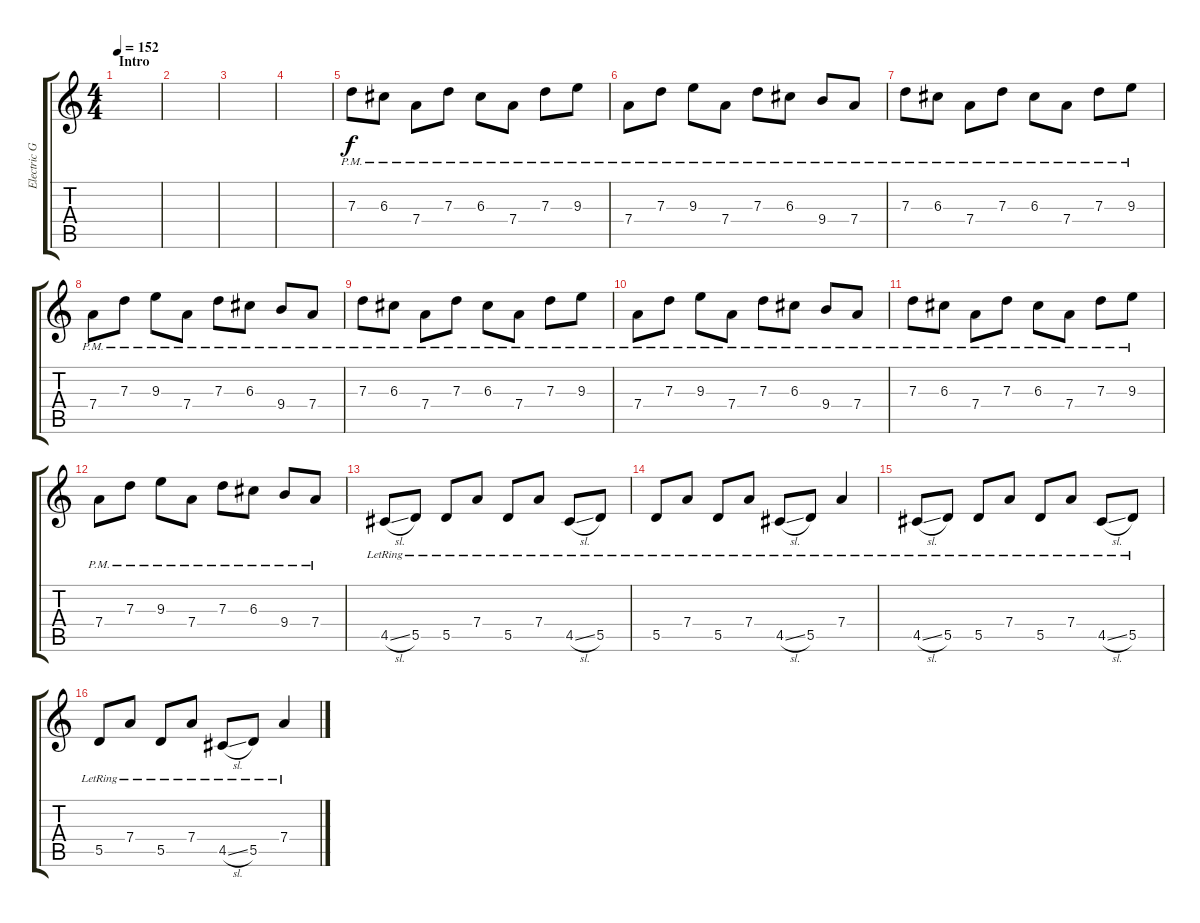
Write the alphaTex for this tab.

\track ("Electric Guitar" "Electric G") {instrument electricguitarclean}
\staff {score tabs}
\tuning (E4 B3 G3 D3 A2 E2) {hide}
\ts (4 4)
\section ("" "Intro")
\tempo 152
\clef g2
\ks c
|
|
|
|
7.3{pm}.8 6.3{pm}.8 7.4{pm}.8 7.3{pm}.8 6.3{pm}.8 7.4{pm}.8 7.3{pm}.8 9.3{pm}.8 |
7.4{pm}.8 7.3{pm}.8 9.3{pm}.8 7.4{pm}.8 7.3{pm}.8 6.3{pm}.8 9.4{pm}.8 7.4{pm}.8 |
7.3{pm}.8 6.3{pm}.8 7.4{pm}.8 7.3{pm}.8 6.3{pm}.8 7.4{pm}.8 7.3{pm}.8 9.3{pm}.8 |
7.4{pm}.8 7.3{pm}.8 9.3{pm}.8 7.4{pm}.8 7.3{pm}.8 6.3{pm}.8 9.4{pm}.8 7.4{pm}.8 |
7.3{pm}.8 6.3{pm}.8 7.4{pm}.8 7.3{pm}.8 6.3{pm}.8 7.4{pm}.8 7.3{pm}.8 9.3{pm}.8 |
7.4{pm}.8 7.3{pm}.8 9.3{pm}.8 7.4{pm}.8 7.3{pm}.8 6.3{pm}.8 9.4{pm}.8 7.4{pm}.8 |
7.3{pm}.8 6.3{pm}.8 7.4{pm}.8 7.3{pm}.8 6.3{pm}.8 7.4{pm}.8 7.3{pm}.8 9.3{pm}.8 |
7.4{pm}.8 7.3{pm}.8 9.3{pm}.8 7.4{pm}.8 7.3{pm}.8 6.3{pm}.8 9.4{pm}.8 7.4{pm}.8 |
4.5{sl lr}.8{dy f balance 8} 5.5{lr}.8 5.5{lr}.8 7.4{lr}.8 5.5{lr}.8 7.4{lr}.8 4.5{sl lr}.8 5.5{lr}.8 |
5.5{lr}.8 7.4{lr}.8 5.5{lr}.8 7.4{lr}.8 4.5{sl lr}.8 5.5{lr}.8 7.4{lr}.4 |
4.5{sl lr}.8 5.5{lr}.8 5.5{lr}.8 7.4{lr}.8 5.5{lr}.8 7.4{lr}.8 4.5{sl lr}.8 5.5{lr}.8 |
5.5{lr}.8 7.4{lr}.8 5.5{lr}.8 7.4{lr}.8 4.5{sl lr}.8 5.5{lr}.8 7.4{lr}.4
